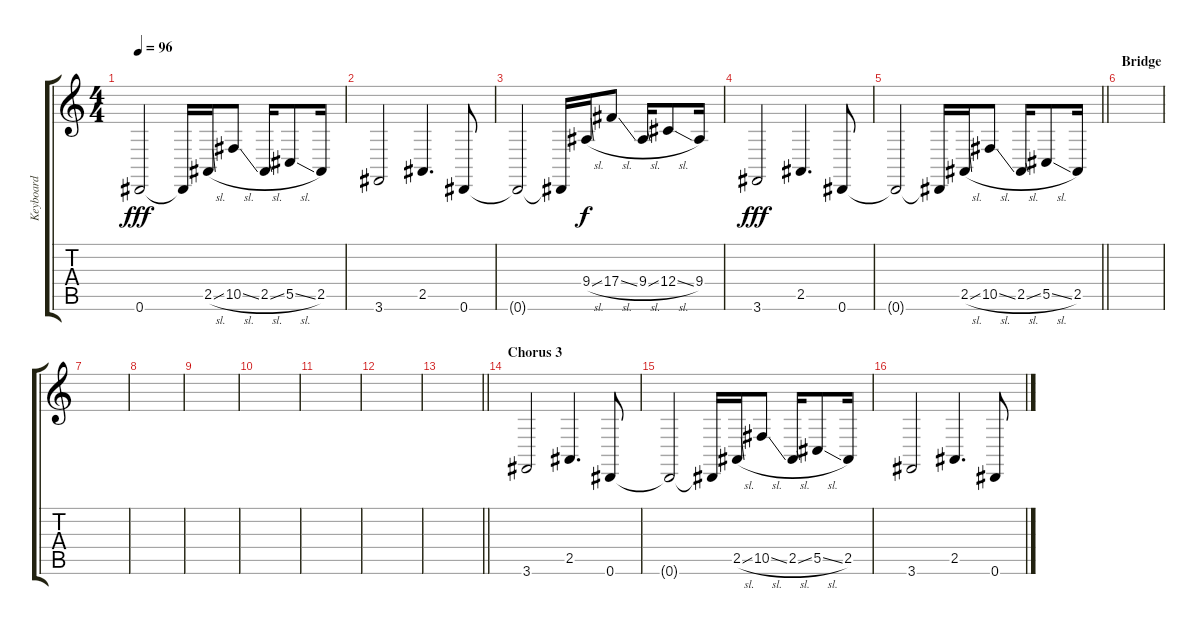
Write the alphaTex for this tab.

\track ("Keyboard" "Keyboard") {instrument lead2sawtooth}
\staff {score tabs}
\tuning (Eb4 Bb3 Gb3 Db3 Ab2 Eb2) {hide}
\ts (4 4)
\tempo 96
\clef g2
\ks c
0.6{t}.2{dy fff} 0.6{t}.16 2.5{sl}.16 10.5{sl}.8 2.5{sl}.16 5.5{sl}.8 2.5.16 |
3.6.2 2.5.4{d} 0.6.8 |
0.6{t}.2 0.6{t}.16 9.4{sl}.16{dy f} 17.4{sl}.8 9.4{sl}.16 12.4{sl}.8 9.4.16 |
3.6.2{dy fff} 2.5.4{d} 0.6.8 |
\barLineRight lightlight
0.6{t}.2 0.6{t}.16 2.5{sl}.16 10.5{sl}.8 2.5{sl}.16 5.5{sl}.8 2.5.16 |
\section ("" "Bridge")
|
|
|
|
|
|
|
\barLineRight lightlight
|
\section ("" "Chorus 3")
3.6.2 2.5.4{d} 0.6.8 |
0.6{t}.2 0.6{t}.16 2.5{sl}.16 10.5{sl}.8 2.5{sl}.16 5.5{sl}.8 2.5.16 |
3.6.2 2.5.4{d} 0.6.8
